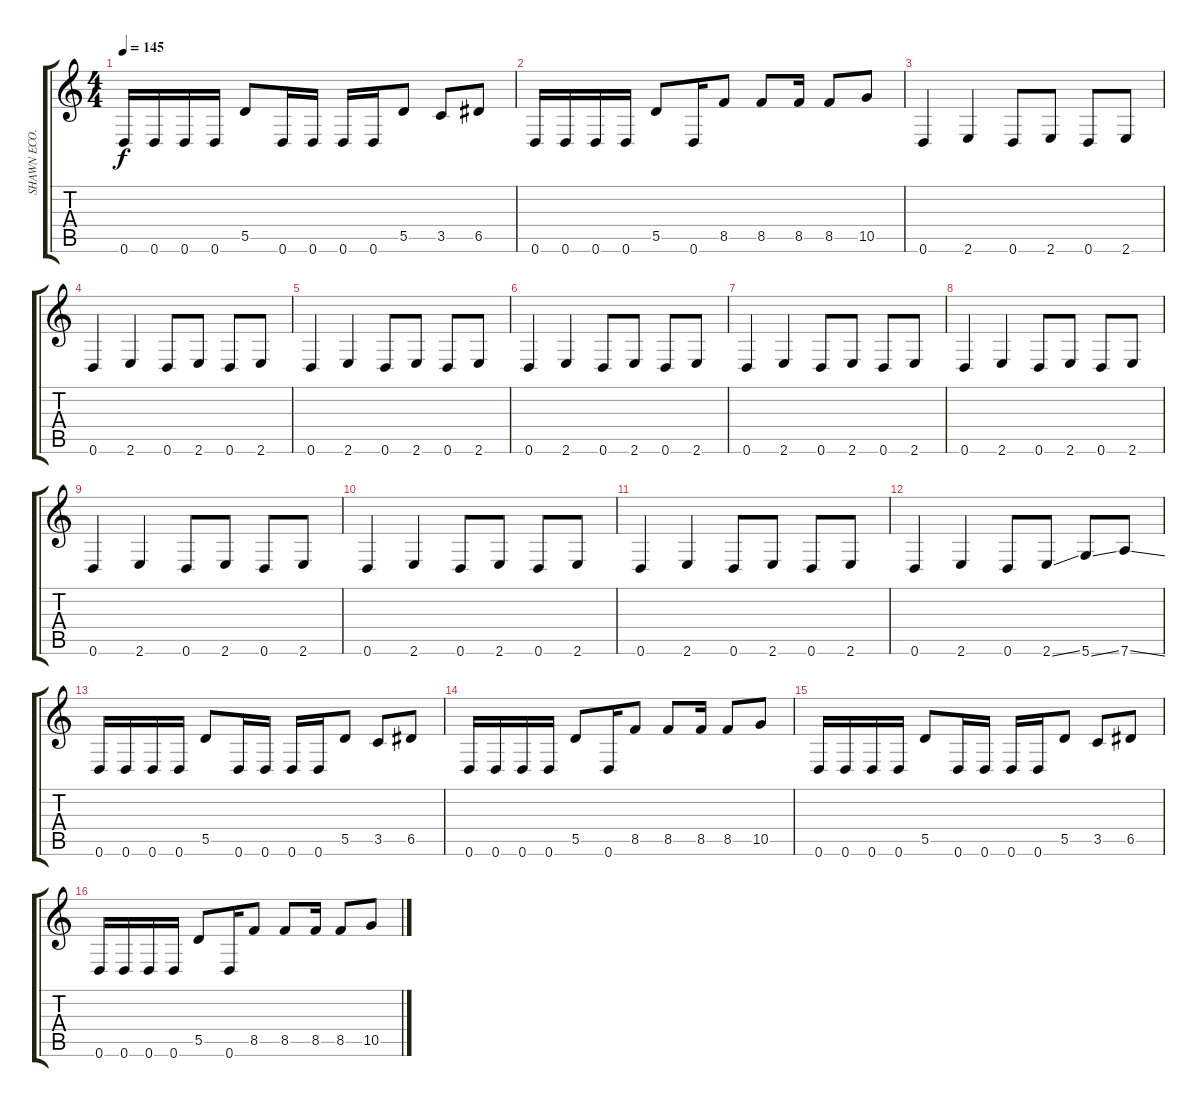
\track ("SHAWN ECO." "SHAWN ECO.") {instrument electricbassfinger}
\staff {score tabs}
\tuning (E4 B3 G3 D3 A2 D2) {hide}
\ts (4 4)
\tempo 145
\clef g2
\ks c
0.6.16{dy f} 0.6.16 0.6.16 0.6.16 5.5.8 0.6.16 0.6.16 0.6.16 0.6.16 5.5.8 3.5.8 6.5.8 |
0.6.16 0.6.16 0.6.16 0.6.16 5.5.8 0.6.16 8.5.8 8.5.8 8.5.16 8.5.8 10.5.8 |
0.6.4 2.6.4 0.6.8 2.6.8 0.6.8 2.6.8 |
0.6.4 2.6.4 0.6.8 2.6.8 0.6.8 2.6.8 |
0.6.4 2.6.4 0.6.8 2.6.8 0.6.8 2.6.8 |
0.6.4 2.6.4 0.6.8 2.6.8 0.6.8 2.6.8 |
0.6.4 2.6.4 0.6.8 2.6.8 0.6.8 2.6.8 |
0.6.4 2.6.4 0.6.8 2.6.8 0.6.8 2.6.8 |
0.6.4 2.6.4 0.6.8 2.6.8 0.6.8 2.6.8 |
0.6.4 2.6.4 0.6.8 2.6.8 0.6.8 2.6.8 |
0.6.4 2.6.4 0.6.8 2.6.8 0.6.8 2.6.8 |
0.6.4 2.6.4 0.6.8 2.6{ss}.8 5.6{ss}.8 7.6{ss}.8 |
0.6.16 0.6.16 0.6.16 0.6.16 5.5.8 0.6.16 0.6.16 0.6.16 0.6.16 5.5.8 3.5.8 6.5.8 |
0.6.16 0.6.16 0.6.16 0.6.16 5.5.8 0.6.16 8.5.8 8.5.8 8.5.16 8.5.8 10.5.8 |
0.6.16 0.6.16 0.6.16 0.6.16 5.5.8 0.6.16 0.6.16 0.6.16 0.6.16 5.5.8 3.5.8 6.5.8 |
0.6.16 0.6.16 0.6.16 0.6.16 5.5.8 0.6.16 8.5.8 8.5.8 8.5.16 8.5.8 10.5.8
